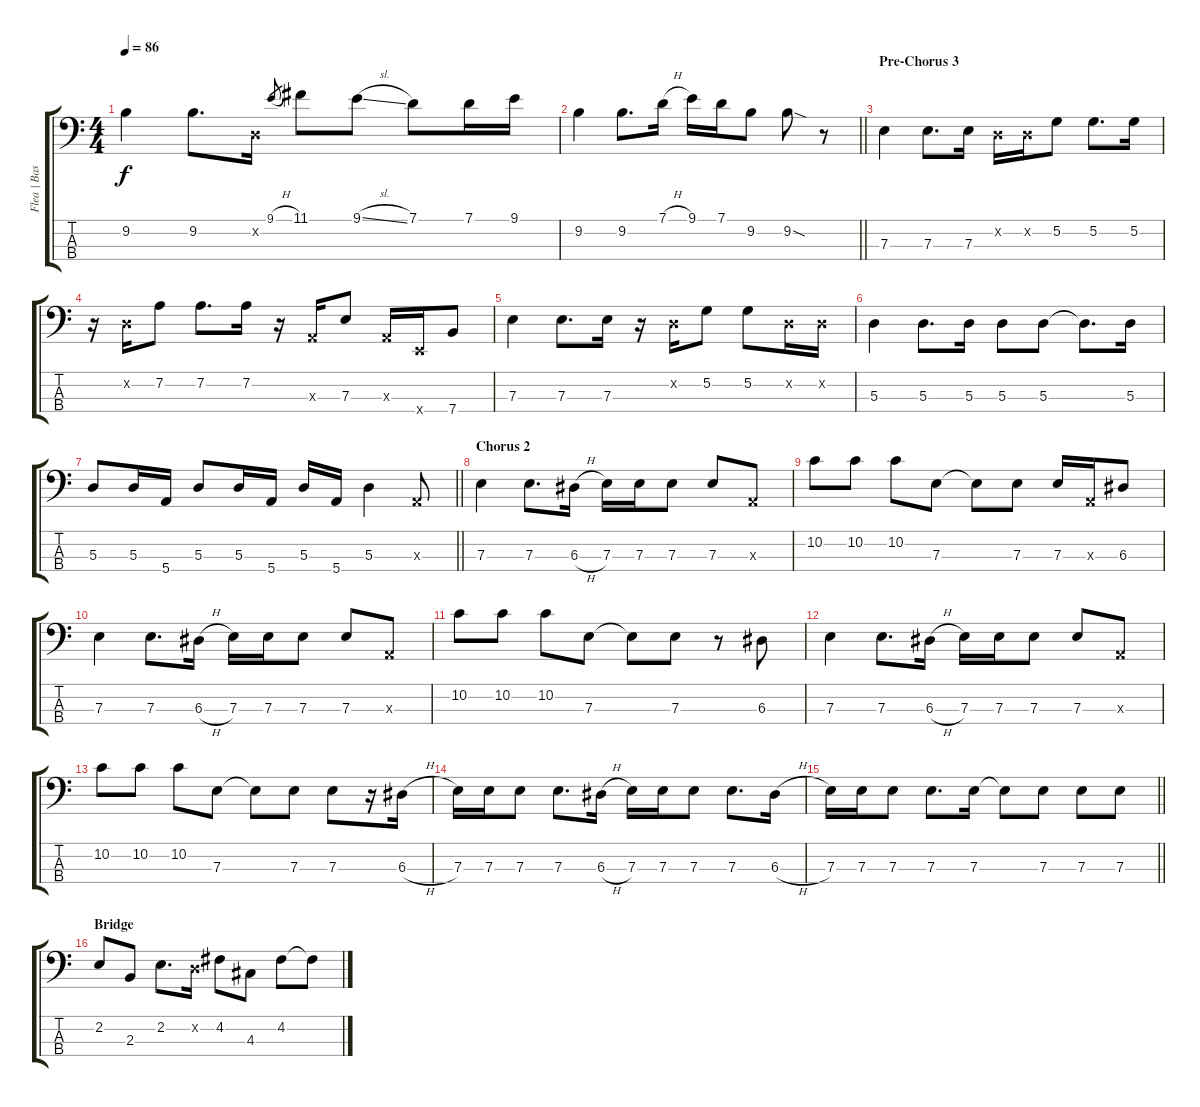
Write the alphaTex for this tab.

\track ("Flea | Bass" "Flea | Bas") {instrument electricbassfinger}
\staff {score tabs}
\tuning (G2 D2 A1 E1) {hide}
\ts (4 4)
\tempo 86
\clef f4
\ks c
9.2.4{dy f} 9.2.8{d} 0.2{x}.16 9.1{h}.8{gr} 11.1.8 9.1{sl}.8 7.1.8 7.1.16 9.1.16 |
\barLineRight lightlight
9.2.4 9.2.8{d} 7.1{h}.16 9.1.16 7.1.16 9.2.8 9.2{sod}.8 r.8 |
\section ("" "Pre-Chorus 3")
7.3.4 7.3.8{d} 7.3.16 0.2{x}.16 0.2{x}.16 5.2.8 5.2.8{d} 5.2.16 |
r.16 0.2{x}.16 7.2.8 7.2.8{d} 7.2.16 r.16 0.3{x}.16 7.3.8 0.3{x}.16 0.4{x}.16 7.4.8 |
7.3.4 7.3.8{d} 7.3.16 r.16 0.2{x}.16 5.2.8 5.2.8 0.2{x}.16 0.2{x}.16 |
5.3.4 5.3.8{d} 5.3.16 5.3.8 5.3.8 5.3{t}.8{d} 5.3.16 |
\barLineRight lightlight
5.3.8 5.3.16 5.4.16 5.3.8 5.3.16 5.4.16 5.3.16 5.4.16 5.3.4 0.3{x}.8 |
\section ("" "Chorus 2")
7.3.4 7.3.8{d} 6.3{h}.16 7.3.16 7.3.16 7.3.8 7.3.8 0.3{x}.8 |
10.2.8 10.2.8 10.2.8 7.3.8 7.3{t}.8 7.3.8 7.3.16 0.3{x}.16 6.3.8 |
7.3.4 7.3.8{d} 6.3{h}.16 7.3.16 7.3.16 7.3.8 7.3.8 0.3{x}.8 |
10.2.8 10.2.8 10.2.8 7.3.8 7.3{t}.8 7.3.8 r.8 6.3.8 |
7.3.4 7.3.8{d} 6.3{h}.16 7.3.16 7.3.16 7.3.8 7.3.8 0.3{x}.8 |
10.2.8 10.2.8 10.2.8 7.3.8 7.3{t}.8 7.3.8 7.3.8 r.16 6.3{h}.16 |
7.3.16 7.3.16 7.3.8 7.3.8{d} 6.3{h}.16 7.3.16 7.3.16 7.3.8 7.3.8{d} 6.3{h}.16 |
\barLineRight lightlight
7.3.16 7.3.16 7.3.8 7.3.8{d} 7.3.16 7.3{t}.8 7.3.8 7.3.8 7.3.8 |
\section ("" "Bridge")
2.2.8 2.3.8 2.2.8{d} 0.2{x}.16 4.2.8 4.3.8 4.2.8 4.2{ss t}.8
